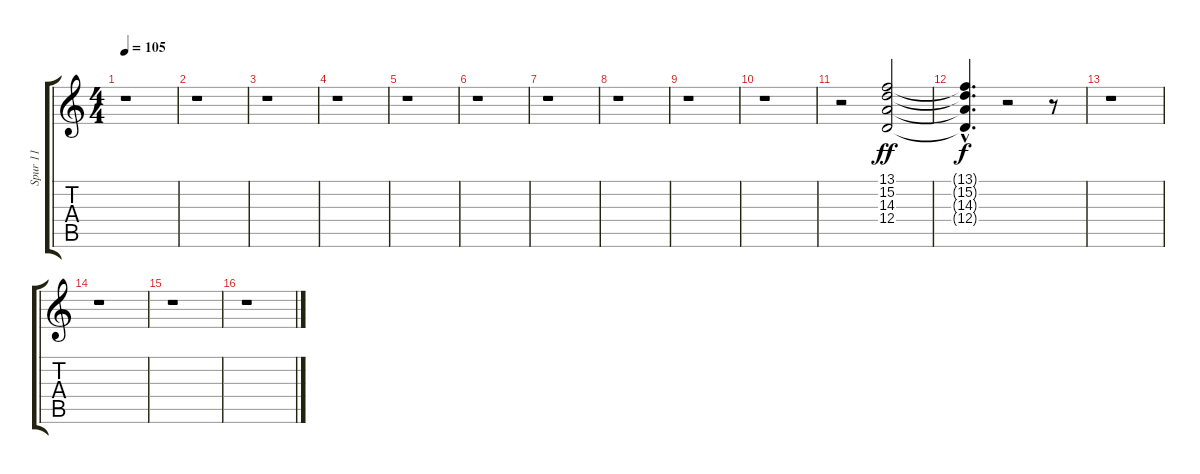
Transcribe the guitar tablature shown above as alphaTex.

\track ("Spur 11" "Spur 11") {instrument pad1newage}
\staff {score tabs}
\tuning (E4 B3 G3 D3 A2 E2) {hide}
\ts (4 4)
\tempo 105
\clef g2
\ks c
r.1{dy ff} |
r.1 |
r.1 |
r.1 |
r.1 |
r.1 |
r.1 |
r.1 |
r.1 |
r.1 |
r.2 (13.1 15.2 14.3 12.4).2{volume 12 balance 8} |
(13.1{hac t} 15.2{hac t} 14.3{hac t} 12.4{hac t}).4{d dy f} r.2 r.8 |
r.1 |
r.1 |
r.1 |
r.1
